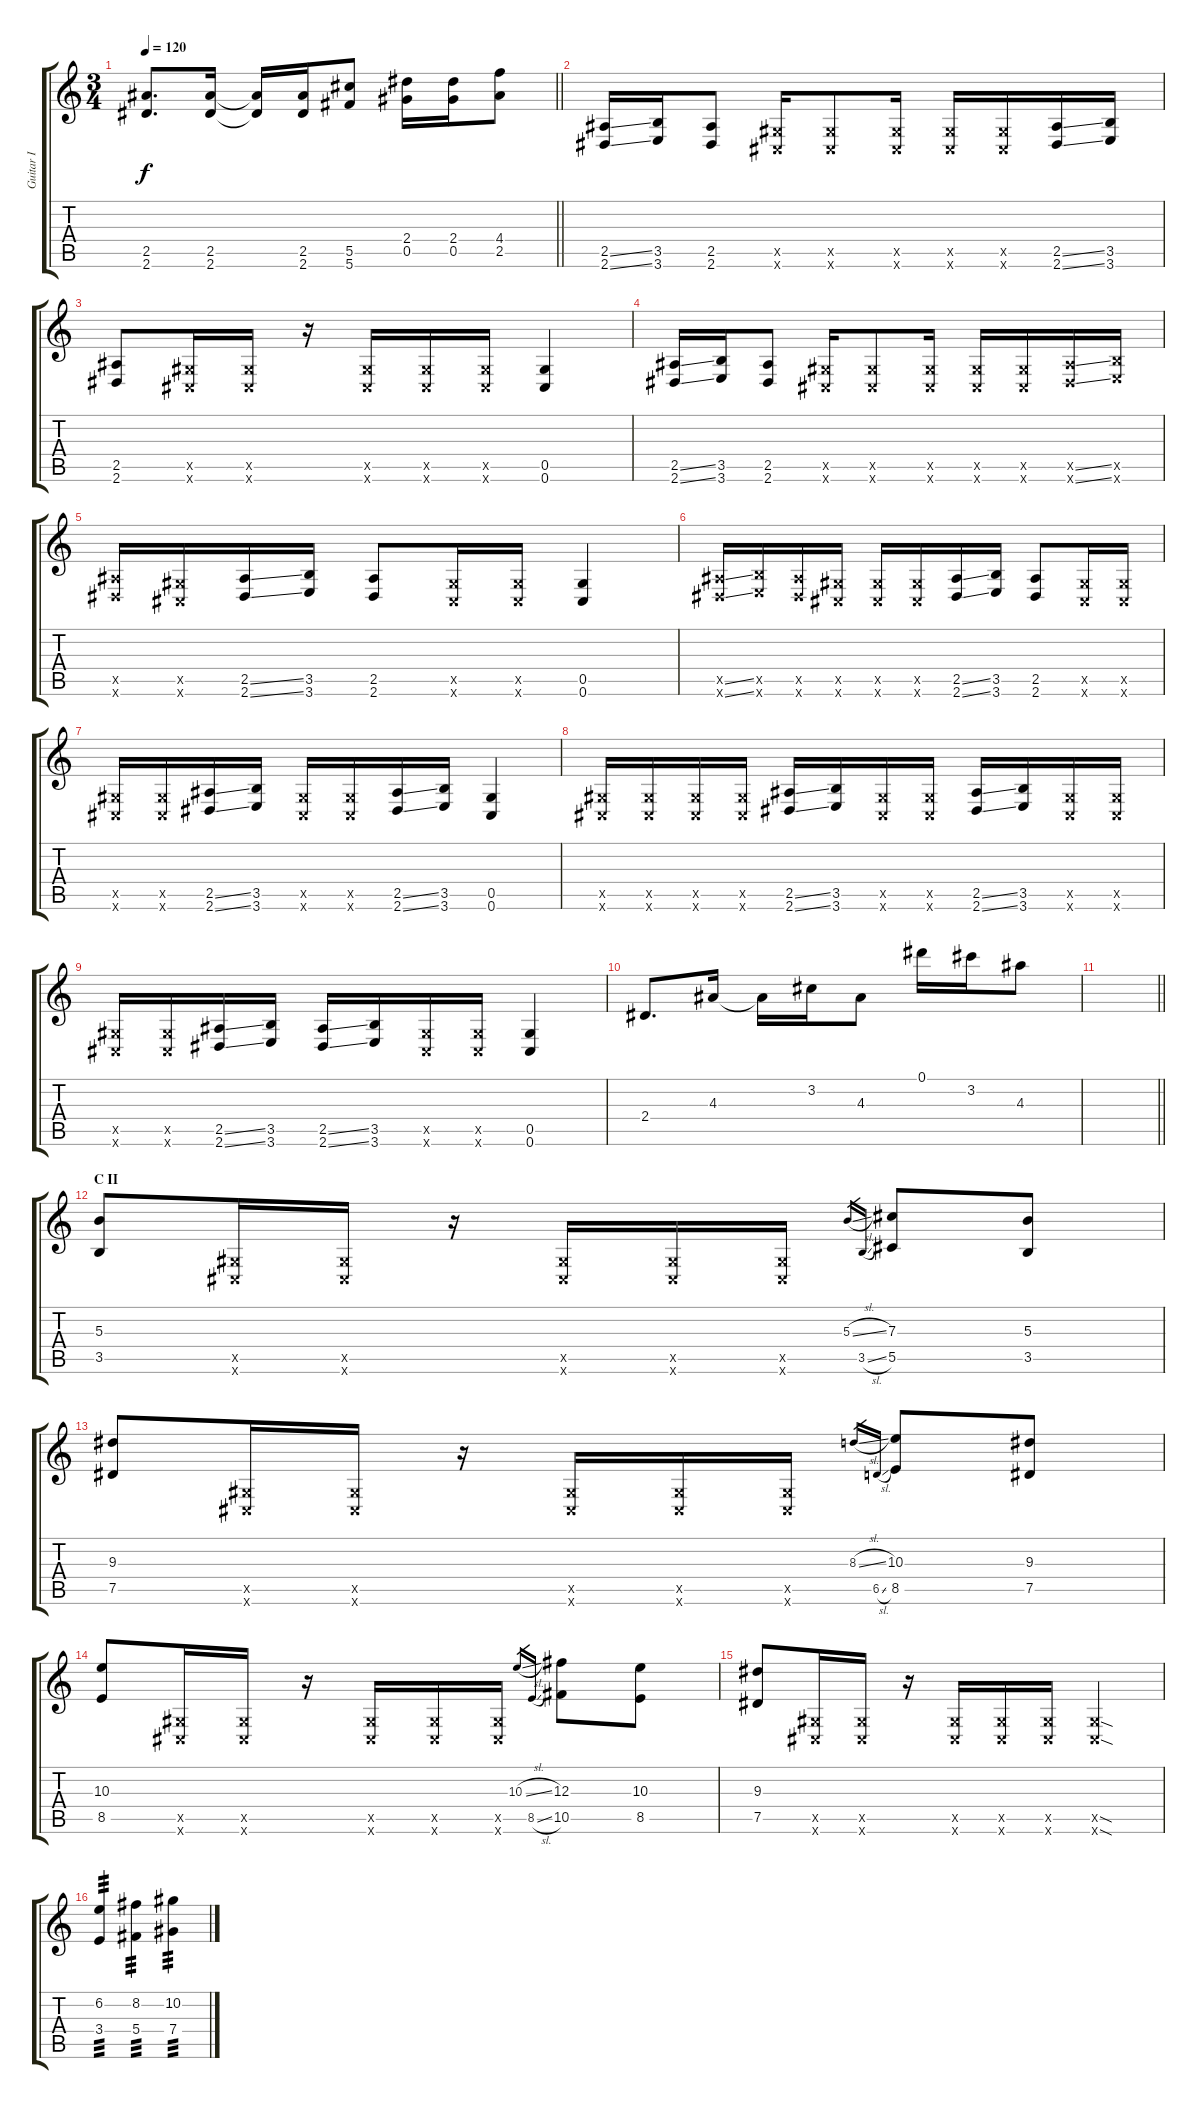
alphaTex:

\track ("Guitar I" "Guitar I") {instrument electricguitarclean}
\staff {score tabs}
\tuning (Eb4 Bb3 Gb3 Db3 Ab2 Db2) {hide}
\ts (3 4)
\tempo 120
\clef g2
\barLineRight lightlight
\ks c
(2.5 2.6).8{d ot 8vb dy f} (2.5 2.6).16{ot 8vb} (2.5{t} 2.6{t}).16{ot 8vb} (2.5 2.6).16{ot 8vb} (5.5 5.6).8{ot 8vb} (2.4 0.5).16{ot 8vb} (2.4 0.5).16{ot 8vb} (4.4 2.5).8{ot 8vb} |
(2.5{ss} 2.6{ss}).16 (3.5 3.6).16 (2.5 2.6).8 (0.5{x} 0.6{x}).16 (0.5{x} 0.6{x}).8 (0.5{x} 0.6{x}).16 (0.5{x} 0.6{x}).16 (0.5{x} 0.6{x}).16 (2.5{ss} 2.6{ss}).16 (3.5 3.6).16 |
(2.5 2.6).8 (0.5{x} 0.6{x}).16 (0.5{x} 0.6{x}).16 r.16 (0.5{x} 0.6{x}).16 (0.5{x} 0.6{x}).16 (0.5{x} 0.6{x}).16 (0.5 0.6).4 |
(2.5{ss} 2.6{ss}).16 (3.5 3.6).16 (2.5 2.6).8 (0.5{x} 0.6{x}).16 (0.5{x} 0.6{x}).8 (0.5{x} 0.6{x}).16 (0.5{x} 0.6{x}).16 (0.5{x} 0.6{x}).16 (2.5{ss x} 2.6{ss x}).16 (3.5{x} 3.6{x}).16 |
(2.5{x} 2.6{x}).16 (0.5{x} 0.6{x}).16 (2.5{ss} 2.6{ss}).16 (3.5 3.6).16 (2.5 2.6).8 (0.5{x} 0.6{x}).16 (0.5{x} 0.6{x}).16 (0.5 0.6).4 |
(2.5{ss x} 2.6{ss x}).16 (3.5{x} 3.6{x}).16 (2.5{x} 2.6{x}).16 (0.5{x} 0.6{x}).16 (0.5{x} 0.6{x}).16 (0.5{x} 0.6{x}).16 (2.5{ss} 2.6{ss}).16 (3.5 3.6).16 (2.5 2.6).8 (0.5{x} 0.6{x}).16 (0.5{x} 0.6{x}).16 |
(0.5{x} 0.6{x}).16 (0.5{x} 0.6{x}).16 (2.5{ss} 2.6{ss}).16 (3.5 3.6).16 (0.5{x} 0.6{x}).16 (0.5{x} 0.6{x}).16 (2.5{ss} 2.6{ss}).16 (3.5 3.6).16 (0.5 0.6).4 |
(0.5{x} 0.6{x}).16 (0.5{x} 0.6{x}).16 (0.5{x} 0.6{x}).16 (0.5{x} 0.6{x}).16 (2.5{ss} 2.6{ss}).16 (3.5 3.6).16 (0.5{x} 0.6{x}).16 (0.5{x} 0.6{x}).16 (2.5{ss} 2.6{ss}).16 (3.5 3.6).16 (0.5{x} 0.6{x}).16 (0.5{x} 0.6{x}).16 |
(0.5{x} 0.6{x}).16 (0.5{x} 0.6{x}).16 (2.5{ss} 2.6{ss}).16 (3.5 3.6).16 (2.5{ss} 2.6{ss}).16 (3.5 3.6).16 (0.5{x} 0.6{x}).16 (0.5{x} 0.6{x}).16 (0.5 0.6).4 |
2.4.8{d instrument electricguitarclean} 4.3.16 4.3{t}.16 3.2.16 4.3.8 0.1.16{ot 8vb} 3.2.16{ot 8vb} 4.3.8{ot 8vb} |
\barLineRight lightlight
|
\section ("" "C II")
(5.3 3.5).8{instrument overdrivenguitar} (0.5{x} 0.6{x}).16 (0.5{x} 0.6{x}).16 r.16 (0.5{x} 0.6{x}).16 (0.5{x} 0.6{x}).16 (0.5{x} 0.6{x}).16 5.3{sl}.16{gr} 3.5{sl}.16{gr} (7.3 5.5).8 (5.3 3.5).8 |
(9.3 7.5).8 (0.5{x} 0.6{x}).16 (0.5{x} 0.6{x}).16 r.16 (0.5{x} 0.6{x}).16 (0.5{x} 0.6{x}).16 (0.5{x} 0.6{x}).16 8.3{sl}.16{gr} 6.5{sl}.16{gr} (10.3 8.5).8 (9.3 7.5).8 |
(10.3 8.5).8 (0.5{x} 0.6{x}).16 (0.5{x} 0.6{x}).16 r.16 (0.5{x} 0.6{x}).16 (0.5{x} 0.6{x}).16 (0.5{x} 0.6{x}).16 10.3{sl}.16{gr} 8.5{sl}.16{gr} (12.3 10.5).8 (10.3 8.5).8 |
(9.3 7.5).8 (0.5{x} 0.6{x}).16 (0.5{x} 0.6{x}).16 r.16 (0.5{x} 0.6{x}).16 (0.5{x} 0.6{x}).16 (0.5{x} 0.6{x}).16 (0.5{sod x} 0.6{sod x}).4 |
(6.2 3.4).4{tp 3} (8.2 5.4).4{tp 3} (10.2 7.4).4{tp 3}
